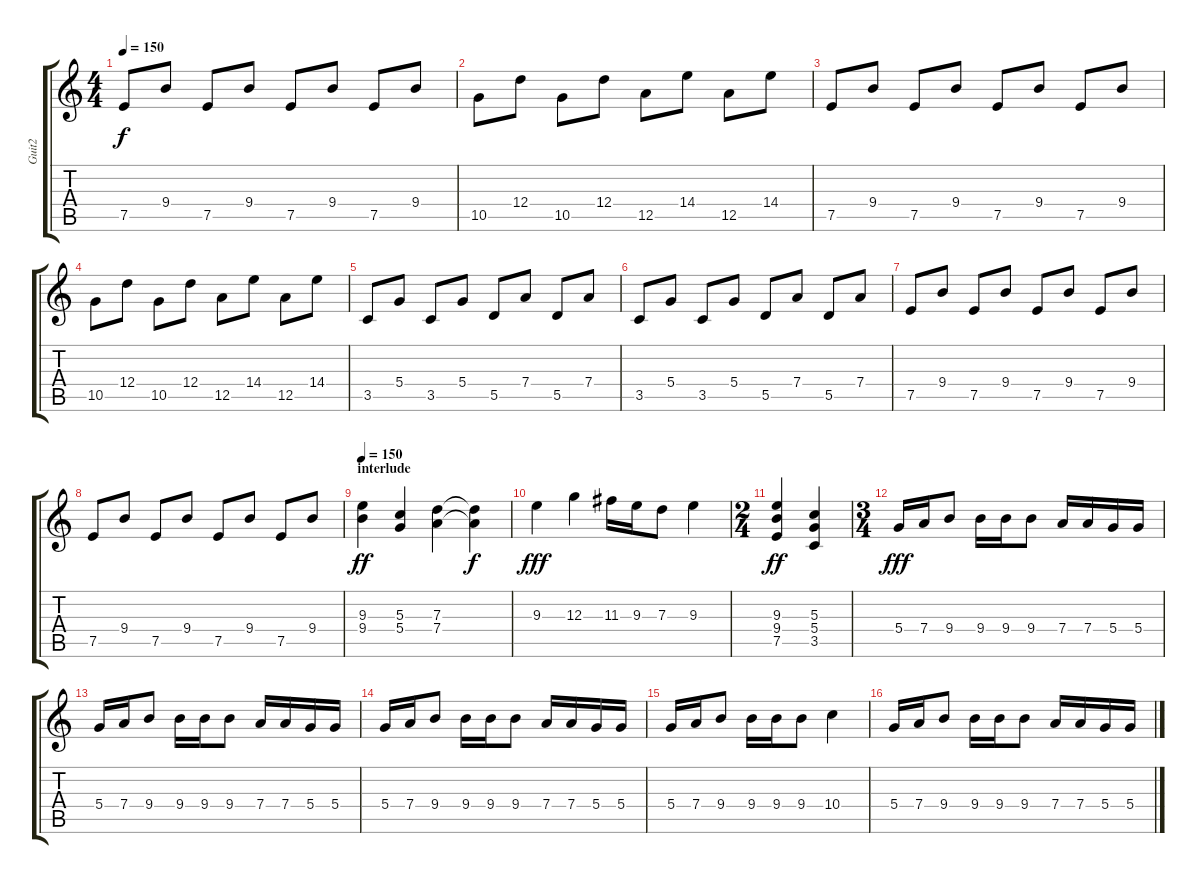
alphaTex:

\track ("Guit2" "Guit2") {instrument electricguitarclean}
\staff {score tabs}
\tuning (E4 B3 G3 D3 A2 E2) {hide}
\ts (4 4)
\tempo 150
\clef g2
\ks c
7.5.8{dy f instrument acousticguitarnylon} 9.4.8 7.5.8 9.4.8 7.5.8 9.4.8 7.5.8 9.4.8 |
10.5.8 12.4.8 10.5.8 12.4.8 12.5.8 14.4.8 12.5.8 14.4.8 |
7.5.8 9.4.8 7.5.8 9.4.8 7.5.8 9.4.8 7.5.8 9.4.8 |
10.5.8 12.4.8 10.5.8 12.4.8 12.5.8 14.4.8 12.5.8 14.4.8 |
3.5.8 5.4.8 3.5.8 5.4.8 5.5.8 7.4.8 5.5.8 7.4.8 |
3.5.8 5.4.8 3.5.8 5.4.8 5.5.8 7.4.8 5.5.8 7.4.8 |
7.5.8 9.4.8 7.5.8 9.4.8 7.5.8 9.4.8 7.5.8 9.4.8 |
7.5.8 9.4.8 7.5.8 9.4.8 7.5.8 9.4.8 7.5.8 9.4.8 |
\section ("" "interlude")
\tempo 150
(9.3 9.4).4{dy ff instrument overdrivenguitar} (5.3 5.4).4 (7.3 7.4).4 (7.3{t} 7.4{t}).4{dy f} |
9.3.4{dy fff} 12.3.4 11.3.16 9.3.16 7.3.8 9.3.4 |
\ts (2 4)
(9.3 9.4 7.5).4{dy ff} (5.3 5.4 3.5).4 |
\ts (3 4)
5.4.16{dy fff} 7.4.16 9.4.8 9.4.16 9.4.16 9.4.8 7.4.16 7.4.16 5.4.16 5.4.16 |
5.4.16 7.4.16 9.4.8 9.4.16 9.4.16 9.4.8 7.4.16 7.4.16 5.4.16 5.4.16 |
5.4.16 7.4.16 9.4.8 9.4.16 9.4.16 9.4.8 7.4.16 7.4.16 5.4.16 5.4.16 |
5.4.16 7.4.16 9.4.8 9.4.16 9.4.16 9.4.8 10.4.4 |
5.4.16 7.4.16 9.4.8 9.4.16 9.4.16 9.4.8 7.4.16 7.4.16 5.4.16 5.4.16
